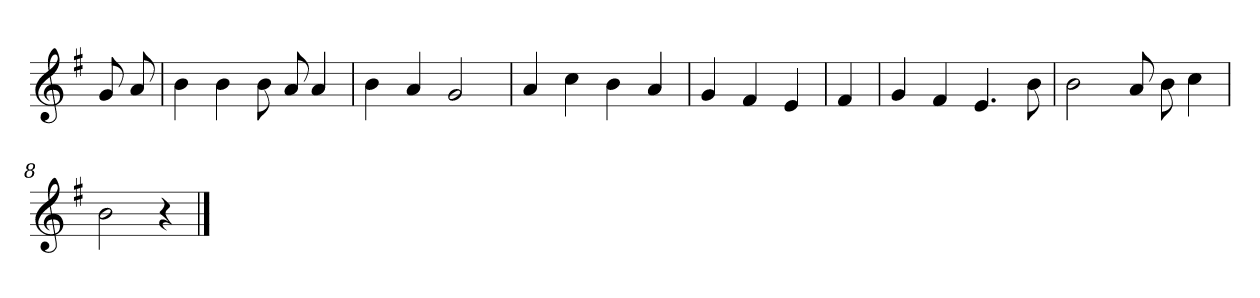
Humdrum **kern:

**kern
*part1
*staff1
*clefG2
*k[f#]
*G:
=
8g
8a
=1
4b
4b
8b
8a
4a
=2
4b
4a
2g
=3
4a
4cc
4b
4a
=4
4g
4f#
4e
=5
4f#
=6
4g
4f#
4.e
8b
=7
2b
8a
8b
4cc
=8
2b
4r
==
*-
